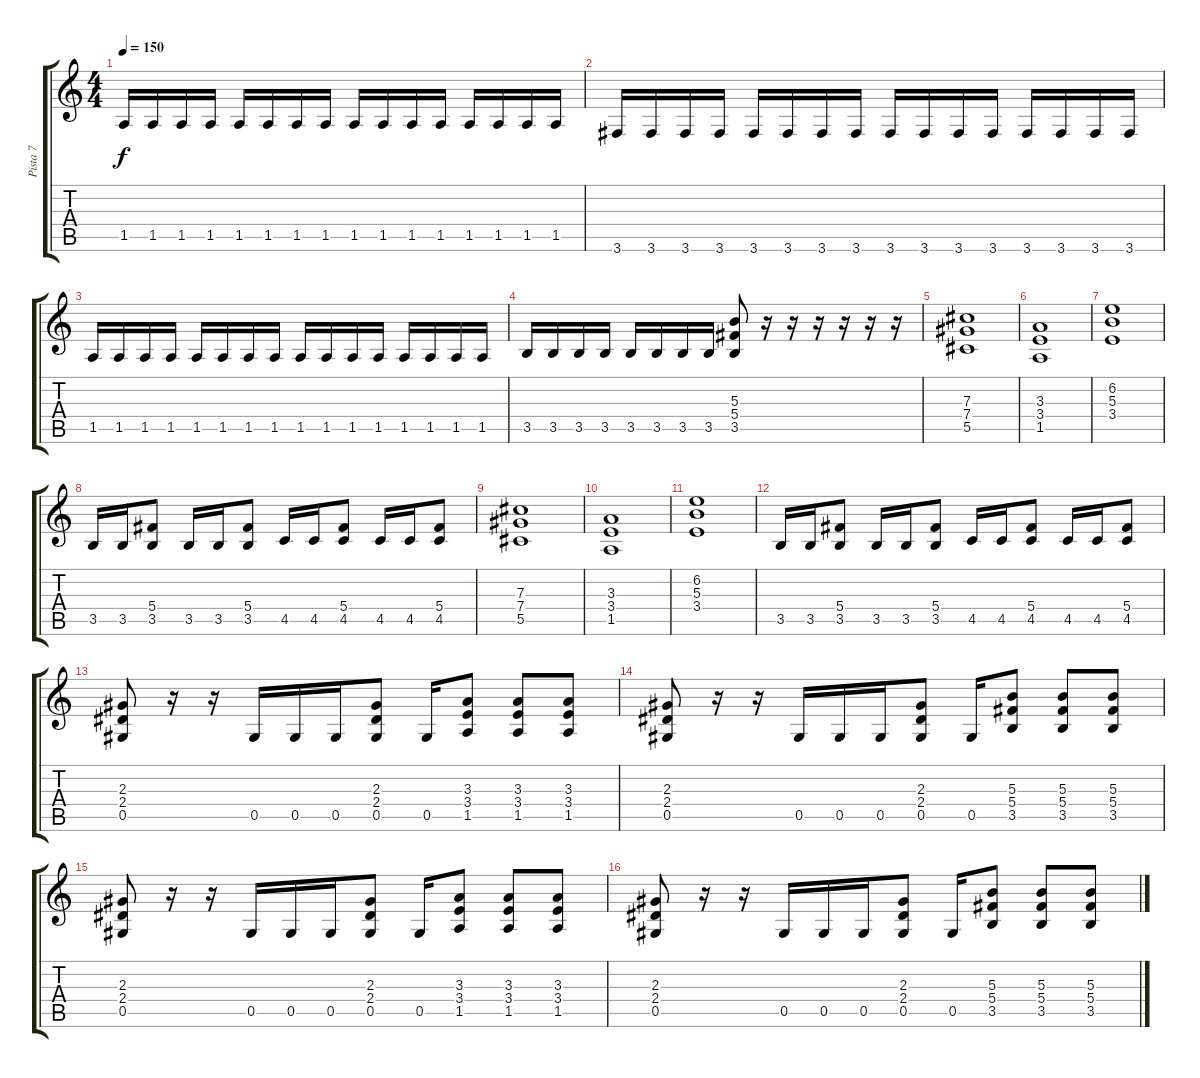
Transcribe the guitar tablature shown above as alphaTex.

\track ("Pista 7" "Pista 7") {instrument distortionguitar}
\staff {score tabs}
\tuning (Eb4 Bb3 Gb3 Db3 Ab2 Eb2) {hide}
\ts (4 4)
\tempo 150
\clef g2
\ks c
1.5.16{dy f} 1.5.16 1.5.16 1.5.16 1.5.16 1.5.16 1.5.16 1.5.16 1.5.16 1.5.16 1.5.16 1.5.16 1.5.16 1.5.16 1.5.16 1.5.16 |
3.6.16 3.6.16 3.6.16 3.6.16 3.6.16 3.6.16 3.6.16 3.6.16 3.6.16 3.6.16 3.6.16 3.6.16 3.6.16 3.6.16 3.6.16 3.6.16 |
1.5.16 1.5.16 1.5.16 1.5.16 1.5.16 1.5.16 1.5.16 1.5.16 1.5.16 1.5.16 1.5.16 1.5.16 1.5.16 1.5.16 1.5.16 1.5.16 |
3.5.16 3.5.16 3.5.16 3.5.16 3.5.16 3.5.16 3.5.16 3.5.16 (5.3 5.4 3.5).8 r.16 r.16 r.16 r.16 r.16 r.16 |
(7.3 7.4 5.5).1 |
(3.3 3.4 1.5).1 |
(6.2 5.3 3.4).1 |
3.5.16 3.5.16 (5.4 3.5).8 3.5.16 3.5.16 (5.4 3.5).8 4.5.16 4.5.16 (5.4 4.5).8 4.5.16 4.5.16 (5.4 4.5).8 |
(7.3 7.4 5.5).1 |
(3.3 3.4 1.5).1 |
(6.2 5.3 3.4).1 |
3.5.16 3.5.16 (5.4 3.5).8 3.5.16 3.5.16 (5.4 3.5).8 4.5.16 4.5.16 (5.4 4.5).8 4.5.16 4.5.16 (5.4 4.5).8 |
(2.3 2.4 0.5).8 r.16 r.16 0.5.16 0.5.16 0.5.16 (2.3 2.4 0.5).8 0.5.16 (3.3 3.4 1.5).8 (3.3 3.4 1.5).8 (3.3 3.4 1.5).8 |
(2.3 2.4 0.5).8 r.16 r.16 0.5.16 0.5.16 0.5.16 (2.3 2.4 0.5).8 0.5.16 (5.3 5.4 3.5).8 (5.3 5.4 3.5).8 (5.3 5.4 3.5).8 |
(2.3 2.4 0.5).8 r.16 r.16 0.5.16 0.5.16 0.5.16 (2.3 2.4 0.5).8 0.5.16 (3.3 3.4 1.5).8 (3.3 3.4 1.5).8 (3.3 3.4 1.5).8 |
(2.3 2.4 0.5).8 r.16 r.16 0.5.16 0.5.16 0.5.16 (2.3 2.4 0.5).8 0.5.16 (5.3 5.4 3.5).8 (5.3 5.4 3.5).8 (5.3 5.4 3.5).8
